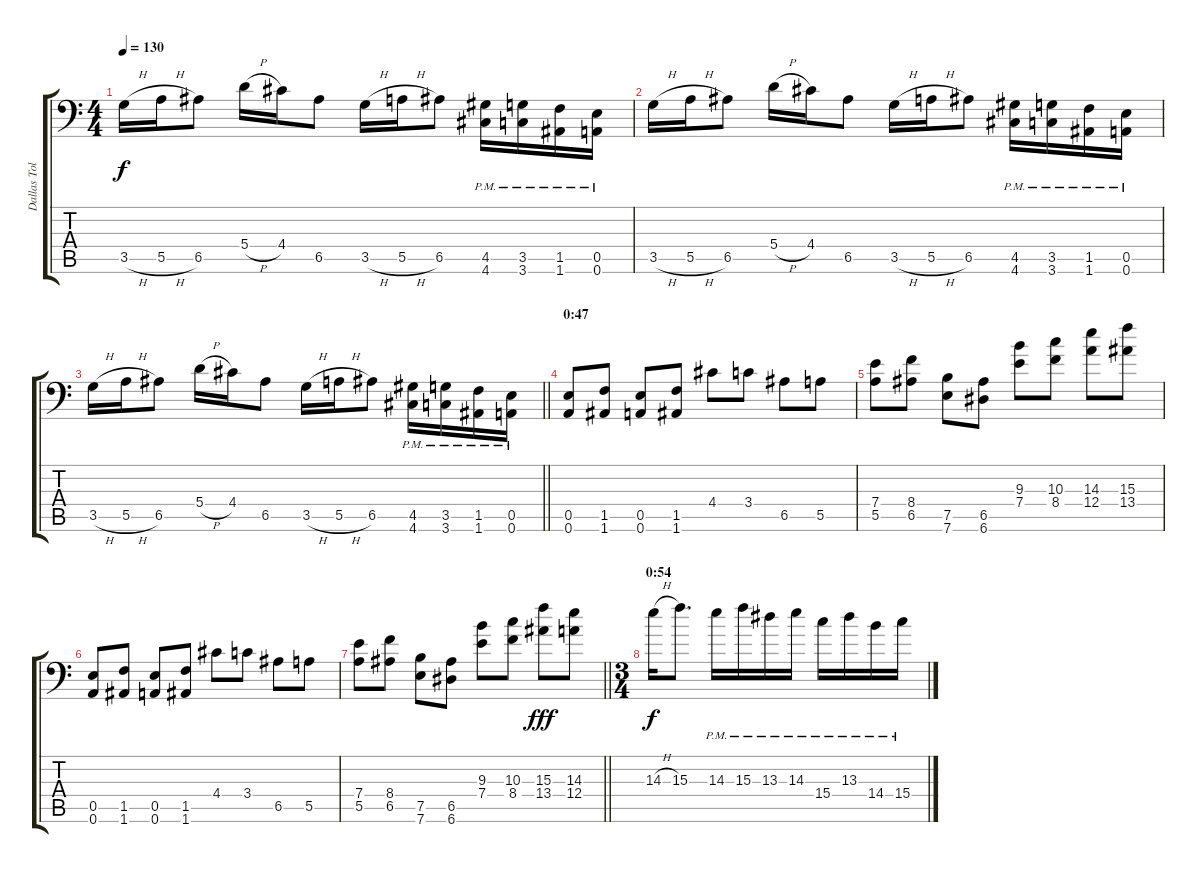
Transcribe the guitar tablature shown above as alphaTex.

\track ("Dallas Toler Wade" "Dallas Tol") {instrument distortionguitar}
\staff {score tabs}
\tuning (B3 Gb3 D3 A2 E2 A1) {hide}
\ts (4 4)
\tempo 130
\clef f4
\ks c
3.5{h}.16{dy f} 5.5{h}.16 6.5.8 5.4{h}.16 4.4.16 6.5.8 3.5{h}.16 5.5{h}.16 6.5.8 (4.5{pm} 4.6{pm}).16 (3.5{pm} 3.6{pm}).16 (1.5{pm} 1.6{pm}).16 (0.5{pm} 0.6{pm}).16 |
3.5{h}.16 5.5{h}.16 6.5.8 5.4{h}.16 4.4.16 6.5.8 3.5{h}.16 5.5{h}.16 6.5.8 (4.5{pm} 4.6{pm}).16 (3.5{pm} 3.6{pm}).16 (1.5{pm} 1.6{pm}).16 (0.5{pm} 0.6{pm}).16 |
\barLineRight lightlight
3.5{h}.16 5.5{h}.16 6.5.8 5.4{h}.16 4.4.16 6.5.8 3.5{h}.16 5.5{h}.16 6.5.8 (4.5{pm} 4.6{pm}).16 (3.5{pm} 3.6{pm}).16 (1.5{pm} 1.6{pm}).16 (0.5{pm} 0.6{pm}).16 |
\section ("" "0:47")
(0.5 0.6).8 (1.5 1.6).8 (0.5 0.6).8 (1.5 1.6).8 4.4.8 3.4.8 6.5.8 5.5.8 |
(7.4 5.5).8 (8.4 6.5).8 (7.5 7.6).8 (6.5 6.6).8 (9.3 7.4).8 (10.3 8.4).8 (14.3 12.4).8 (15.3 13.4).8 |
(0.5 0.6).8 (1.5 1.6).8 (0.5 0.6).8 (1.5 1.6).8 4.4.8 3.4.8 6.5.8 5.5.8 |
\barLineRight lightlight
(7.4 5.5).8 (8.4 6.5).8 (7.5 7.6).8 (6.5 6.6).8 (9.3 7.4).8 (10.3 8.4).8 (15.3 13.4).8{dy fff} (14.3 12.4).8 |
\ts (3 4)
\section ("" "0:54")
14.3{h}.16{dy f} 15.3.8{d} 14.3{pm}.16 15.3{pm}.16 13.3{pm}.16 14.3{pm}.16 15.4{pm}.16 13.3{pm}.16 14.4{pm}.16 15.4{pm}.16
